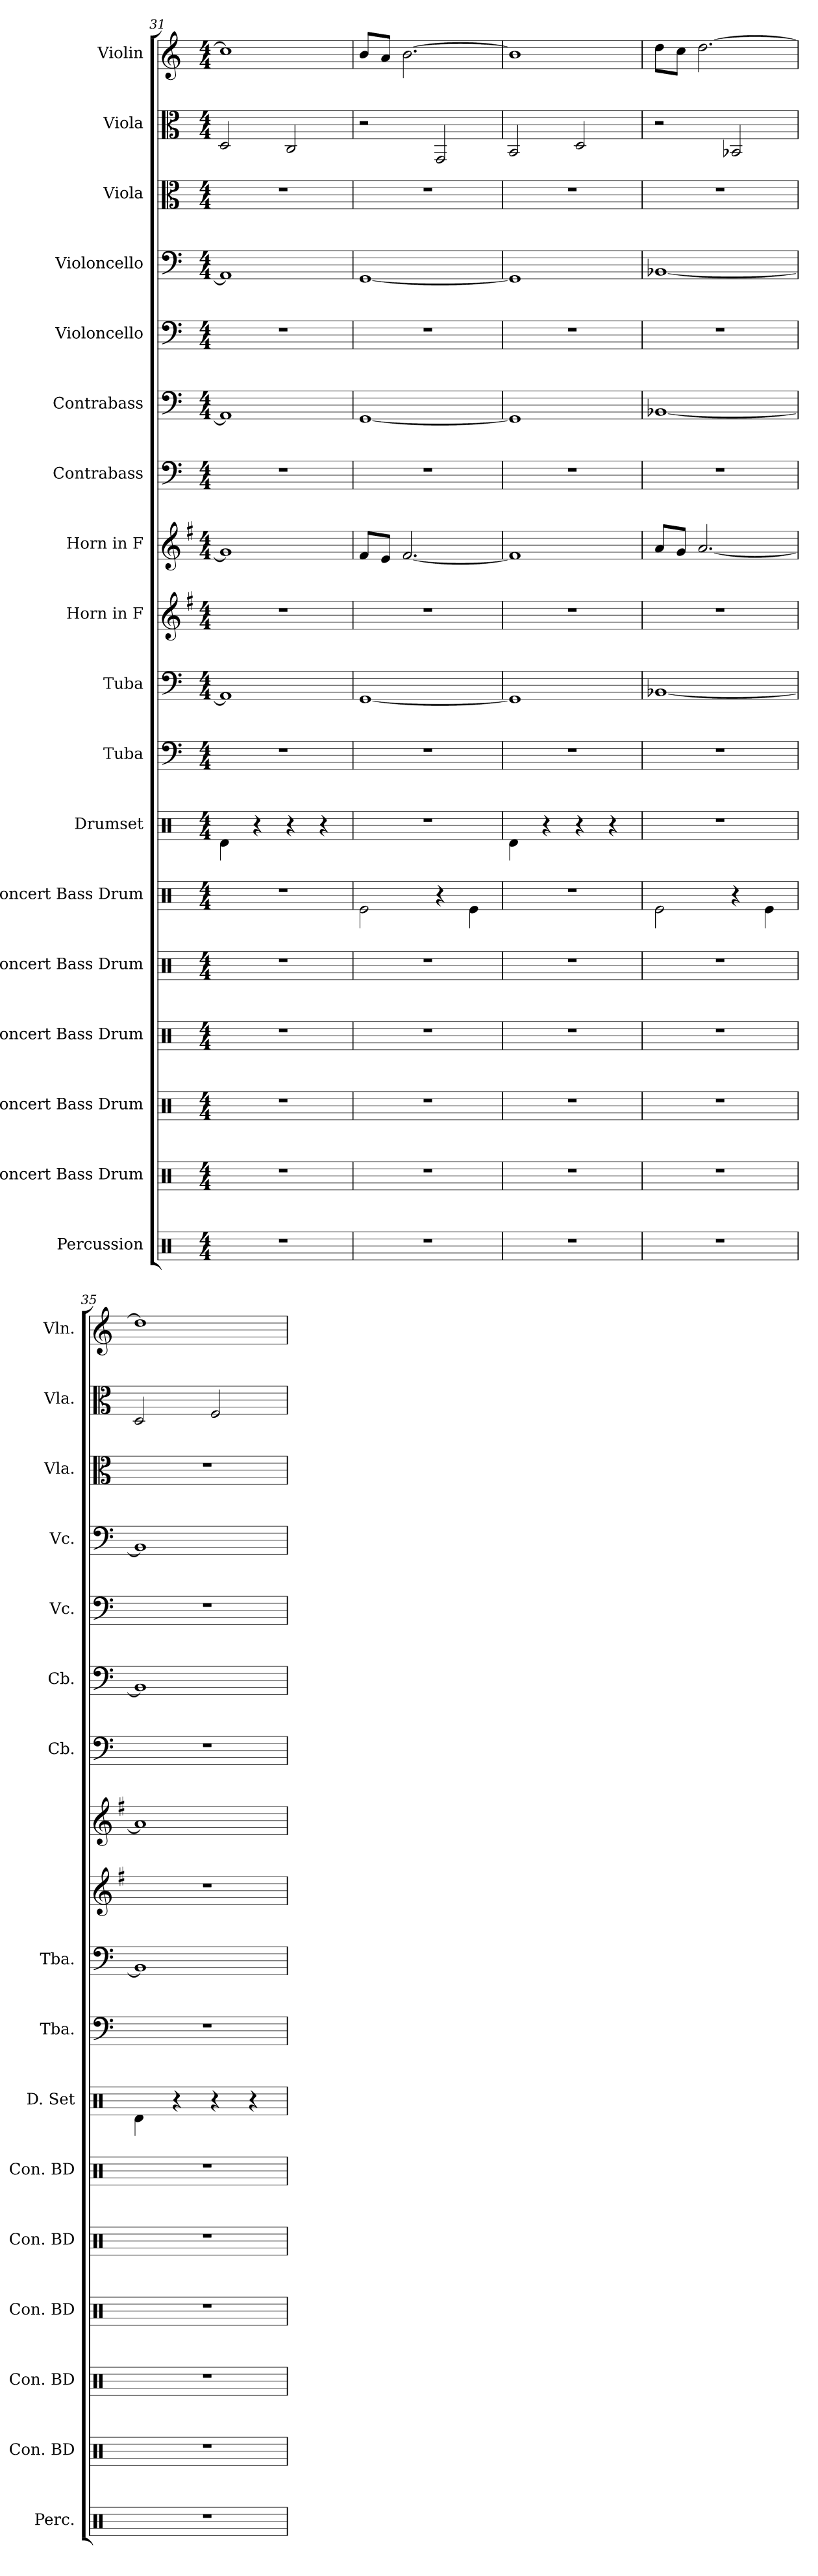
**kern	**kern	**kern	**kern	**kern	**kern	**kern	**kern	**kern	**kern	**kern	**kern	**kern	**kern	**kern	**kern	**kern	**kern
*part18	*part17	*part16	*part15	*part14	*part13	*part12	*part11	*part10	*part9	*part8	*part7	*part6	*part5	*part4	*part3	*part2	*part1
*staff18	*staff17	*staff16	*staff15	*staff14	*staff13	*staff12	*staff11	*staff10	*staff9	*staff8	*staff7	*staff6	*staff5	*staff4	*staff3	*staff2	*staff1
*I"Percussion	*I"Concert Bass Drum	*I"Concert Bass Drum	*I"Concert Bass Drum	*I"Concert Bass Drum	*I"Concert Bass Drum	*I"Drumset	*I"Tuba	*I"Tuba	*I"Horn in F	*I"Horn in F	*I"Contrabass	*I"Contrabass	*I"Violoncello	*I"Violoncello	*I"Viola	*I"Viola	*I"Violin
*I'Perc.	*I'Con. BD	*I'Con. BD	*I'Con. BD	*I'Con. BD	*I'Con. BD	*I'D. Set	*I'Tba.	*I'Tba.	*	*	*I'Cb.	*I'Cb.	*I'Vc.	*I'Vc.	*I'Vla.	*I'Vla.	*I'Vln.
*clefX	*clefX	*clefX	*clefX	*clefX	*clefX	*clefX	*clefF4	*clefF4	*clefG2	*clefG2	*clefF4	*clefF4	*clefF4	*clefF4	*clefC3	*clefC3	*clefG2
*	*	*	*	*	*	*	*	*	*ITrd4c7	*ITrd4c7	*ITrd7c12	*ITrd7c12	*	*	*	*	*
*k[]	*k[]	*k[]	*k[]	*k[]	*k[]	*k[]	*k[]	*k[]	*k[]	*k[]	*k[]	*k[]	*k[]	*k[]	*k[]	*k[]	*k[]
*M4/4	*M4/4	*M4/4	*M4/4	*M4/4	*M4/4	*M4/4	*M4/4	*M4/4	*M4/4	*M4/4	*M4/4	*M4/4	*M4/4	*M4/4	*M4/4	*M4/4	*M4/4
=31	=31	=31	=31	=31	=31	=31	=31	=31	=31	=31	=31	=31	=31	=31	=31	=31	=31
1r	1r	1r	1r	1r	1r	4Rd\	1r	1AA]	1r	1c]	1r	1AAA]	1r	1AA]	1r	2D/	1cc]
.	.	.	.	.	.	4r	.	.	.	.	.	.	.	.	.	.	.
.	.	.	.	.	.	4r	.	.	.	.	.	.	.	.	.	2C/	.
.	.	.	.	.	.	4r	.	.	.	.	.	.	.	.	.	.	.
=32	=32	=32	=32	=32	=32	=32	=32	=32	=32	=32	=32	=32	=32	=32	=32	=32	=32
1r	1r	1r	1r	1r	2Re\	1r	1r	[1GG	1r	8B/L	1r	[1GGG	1r	[1GG	1r	2r	8b/L
.	.	.	.	.	.	.	.	.	.	8A/J	.	.	.	.	.	.	8a/J
.	.	.	.	.	.	.	.	.	.	[2.B/	.	.	.	.	.	.	[2.b\
.	.	.	.	.	4r	.	.	.	.	.	.	.	.	.	.	2GG/	.
.	.	.	.	.	4Re\	.	.	.	.	.	.	.	.	.	.	.	.
=33	=33	=33	=33	=33	=33	=33	=33	=33	=33	=33	=33	=33	=33	=33	=33	=33	=33
1r	1r	1r	1r	1r	1r	4Rd\	1r	1GG]	1r	1B]	1r	1GGG]	1r	1GG]	1r	2BB/	1b]
.	.	.	.	.	.	4r	.	.	.	.	.	.	.	.	.	.	.
.	.	.	.	.	.	4r	.	.	.	.	.	.	.	.	.	2D/	.
.	.	.	.	.	.	4r	.	.	.	.	.	.	.	.	.	.	.
=34	=34	=34	=34	=34	=34	=34	=34	=34	=34	=34	=34	=34	=34	=34	=34	=34	=34
1r	1r	1r	1r	1r	2Re\	1r	1r	[1BB-X	1r	8d/L	1r	[1BBB-X	1r	[1BB-X	1r	2r	8dd\L
.	.	.	.	.	.	.	.	.	.	8c/J	.	.	.	.	.	.	8cc\J
.	.	.	.	.	.	.	.	.	.	[2.d/	.	.	.	.	.	.	[2.dd\
.	.	.	.	.	4r	.	.	.	.	.	.	.	.	.	.	2BB-X/	.
.	.	.	.	.	4Re\	.	.	.	.	.	.	.	.	.	.	.	.
=35	=35	=35	=35	=35	=35	=35	=35	=35	=35	=35	=35	=35	=35	=35	=35	=35	=35
1r	1r	1r	1r	1r	1r	4Rd\	1r	1BB-]	1r	1d]	1r	1BBB-]	1r	1BB-]	1r	2D/	1dd]
.	.	.	.	.	.	4r	.	.	.	.	.	.	.	.	.	.	.
.	.	.	.	.	.	4r	.	.	.	.	.	.	.	.	.	2F/	.
.	.	.	.	.	.	4r	.	.	.	.	.	.	.	.	.	.	.
=	=	=	=	=	=	=	=	=	=	=	=	=	=	=	=	=	=
*-	*-	*-	*-	*-	*-	*-	*-	*-	*-	*-	*-	*-	*-	*-	*-	*-	*-
